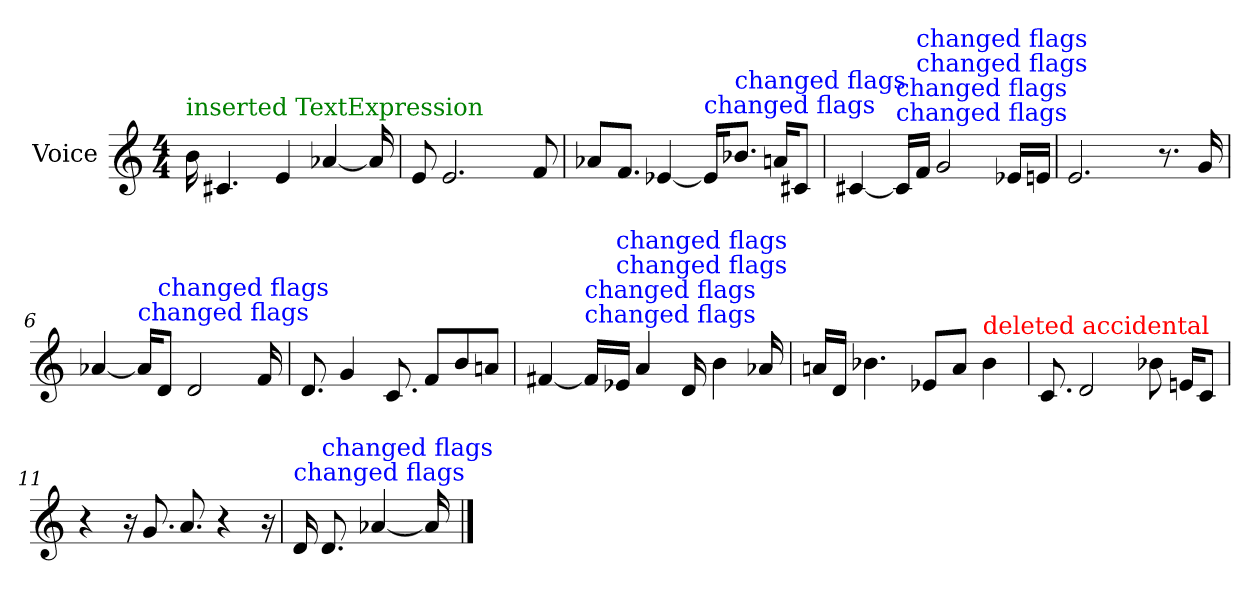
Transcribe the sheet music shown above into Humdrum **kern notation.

**kern
*part1
*staff1
*I"Voice
*I'Voice
*clefG2
*M4/4
=1
!LO:TX:color=#008000:t=inserted TextExpression
16b\
4.c#X/
4e/
[<4a-X/
16a-/]
=2
8e/
2.e/
8f/
=3
8a-X/L
8.f/J
[<4e-X/
!LO:TX:color=#0000FF:t=changed flags
16e-i/KL]
!LO:TX:color=#0000FF:t=changed flags
8.b-Xi/J
16an/KL
8c#X/J
=4
[<4c#X/
!LO:TX:color=#0000FF:t=changed flags
!LO:TX:color=#0000FF:t=changed flags
16c#i/LL]
!LO:TX:color=#0000FF:t=changed flags
!LO:TX:color=#0000FF:t=changed flags
16fi/JJ
2g/
16e-X/LL
16en/JJ
=5
2.e/
8.r
16g/
=6
[<4a-X/
!LO:TX:color=#0000FF:t=changed flags
16a-i/KL]
!LO:TX:color=#0000FF:t=changed flags
8di/J
2d/
16f/
!!LO:LB:g=z
=7
8.d/
4g/
8.c/
8f/L
8b/
8an/J
=8
[<4f#X/
!LO:TX:color=#0000FF:t=changed flags
!LO:TX:color=#0000FF:t=changed flags
16f#i/LL]
!LO:TX:color=#0000FF:t=changed flags
!LO:TX:color=#0000FF:t=changed flags
16e-Xi/JJ
4a/
16d/
4b\
16a-X/
=9
16an/LL
16d/JJ
4.b-X\
8e-X/L
8a/J
!LO:TX:color=#FF0000:t=deleted accidental
4b-j\
=10
8.c/
2d/
8b-X\
16en/KL
8c/J
=11
4r
16ra
8.g/
8.a/
4r
16ra
=12
!LO:TX:color=#0000FF:t=changed flags
16di/
!LO:TX:color=#0000FF:t=changed flags
8.di/
[<4a-X/
16a-/]
==
*-
